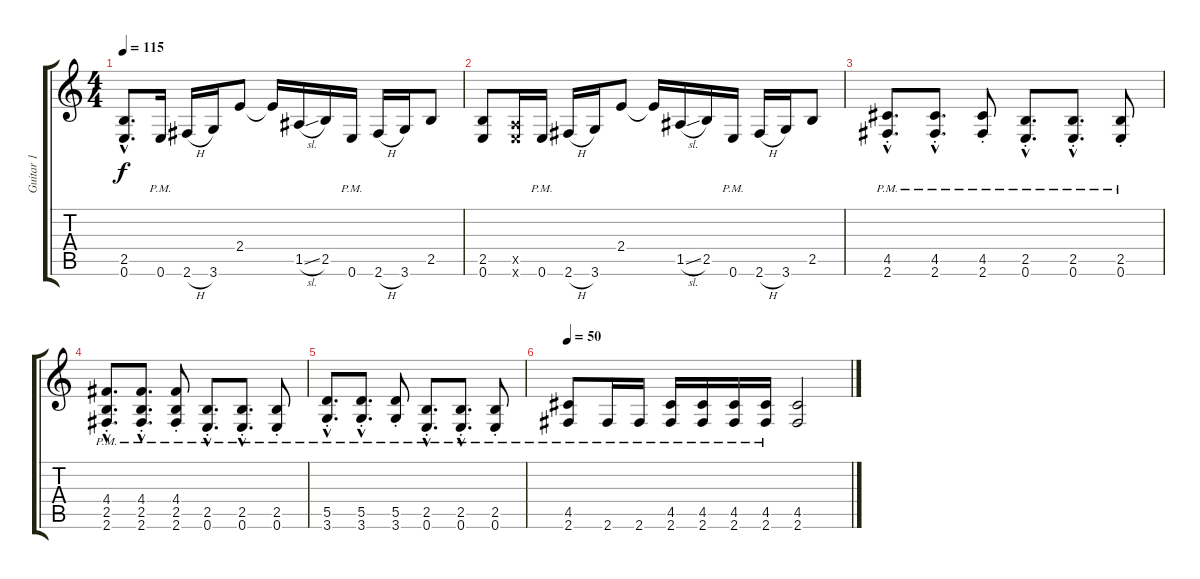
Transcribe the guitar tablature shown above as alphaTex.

\track ("Guitar 1" "Guitar 1") {instrument overdrivenguitar}
\staff {score tabs}
\tuning (E4 B3 G3 D3 A2 E2) {hide}
\ts (4 4)
\tempo 115
\clef g2
\ks c
(2.5{hac} 0.6{hac}).8{d dy f} 0.6{pm}.16 2.6{h}.16 3.6.16 2.4.8 2.4{t}.16 1.5{sl}.16 2.5.16 0.6{pm}.16 2.6{h}.16 3.6.16 2.5.8 |
(2.5 0.6).8 (0.5{x} 0.6{x}).16 0.6{pm}.16 2.6{h}.16 3.6.16 2.4.8 2.4{t}.16 1.5{sl}.16 2.5.16 0.6{pm}.16 2.6{h}.16 3.6.16 2.5.8 |
(4.5{hac pm st} 2.6{hac pm st}).8{d} (4.5{hac pm st} 2.6{hac pm st}).8{d} (4.5{pm st} 2.6{pm st}).8 (2.5{hac pm st} 0.6{hac pm st}).8{d} (2.5{hac pm st} 0.6{hac pm st}).8{d} (2.5{pm st} 0.6{pm st}).8 |
(4.4{hac pm st} 2.5{hac pm st} 2.6{hac pm st}).8{d} (4.4{hac pm st} 2.5{hac pm st} 2.6{hac pm st}).8{d} (4.4{pm st} 2.5{pm st} 2.6{pm st}).8 (2.5{hac pm st} 0.6{hac pm st}).8{d} (2.5{hac pm st} 0.6{hac pm st}).8{d} (2.5{pm st} 0.6{pm st}).8 |
(5.5{hac pm st} 3.6{hac pm st}).8{d} (5.5{hac pm st} 3.6{hac pm st}).8{d} (5.5{pm st} 3.6{pm st}).8 (2.5{hac pm st} 0.6{hac pm st}).8{d} (2.5{hac pm st} 0.6{hac pm st}).8{d} (2.5{pm st} 0.6{pm st}).8 |
\tempo 50
(4.5{pm} 2.6{pm}).8 2.6{pm}.16 2.6{pm}.16 (4.5{pm} 2.6{pm}).16 (4.5{pm} 2.6{pm}).16 (4.5{pm} 2.6{pm}).16 (4.5{pm} 2.6{pm}).16 (4.5 2.6).2
